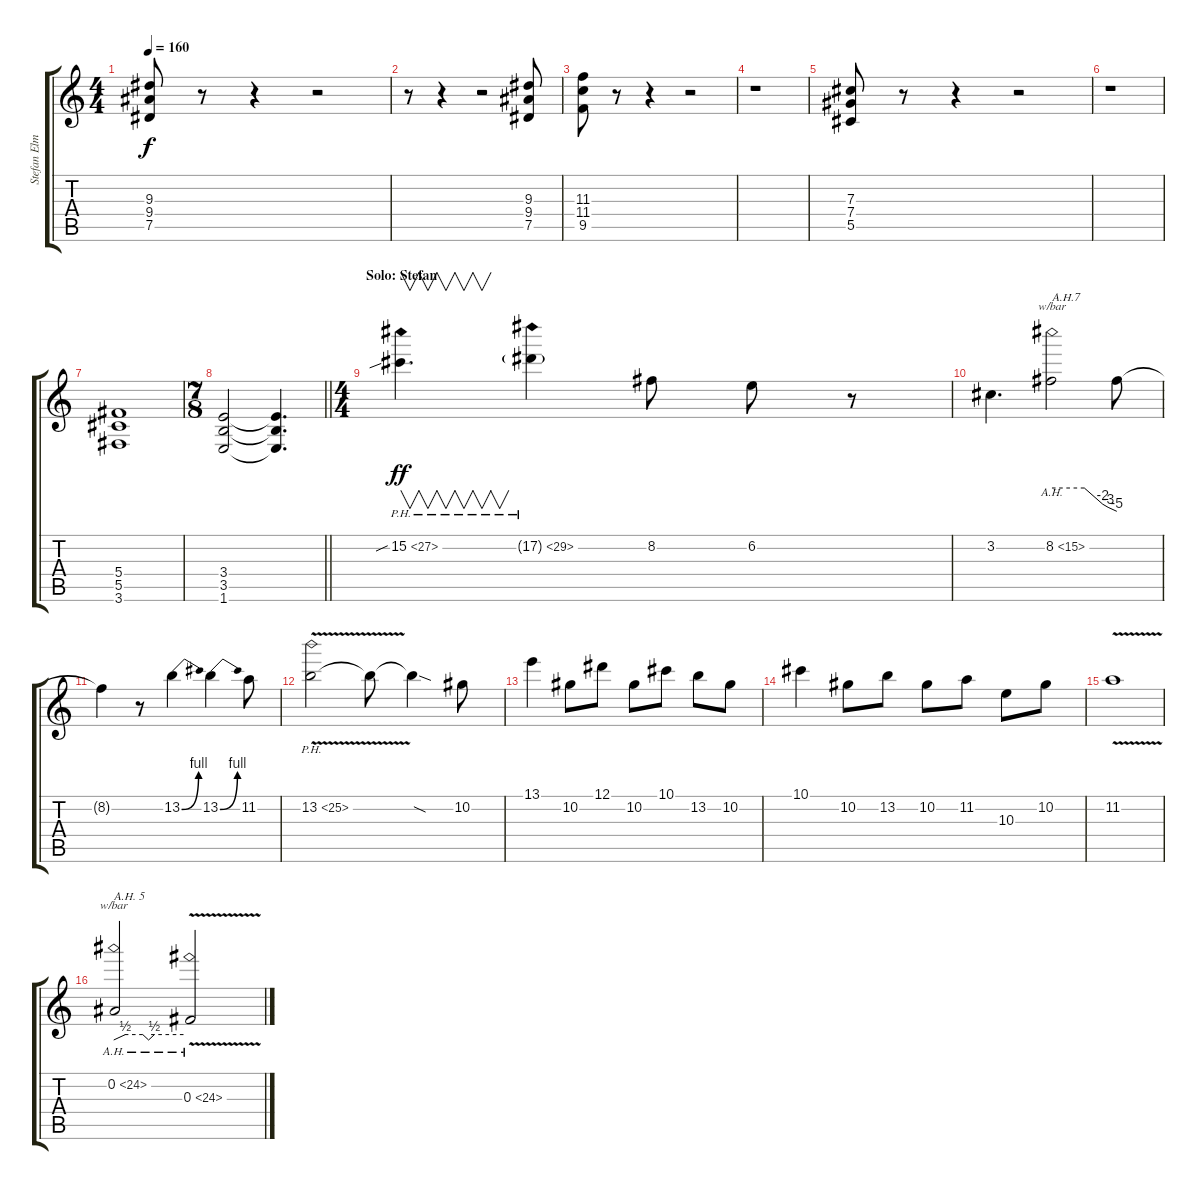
\track ("Stefan Elmgren" "Stefan Elm") {instrument distortionguitar}
\staff {score tabs}
\tuning (Eb4 Bb3 Gb3 Db3 Ab2 Eb2) {hide}
\ts (4 4)
\tempo 160
\clef g2
\ks c
(9.3 9.4 7.5).8{dy f} r.8 r.4 r.2 |
r.8 r.4 r.2 (9.3 9.4 7.5).8 |
(11.3 11.4 9.5).8 r.8 r.4 r.2 |
r.1 |
(7.3 7.4 5.5).8 r.8 r.4 r.2 |
r.1 |
(5.4 5.5 3.6).1 |
\ts (7 8)
\barLineRight lightlight
(3.4 3.5 1.6).2 (3.4{t} 3.5{t} 1.6{t}).4{d} |
\ts (4 4)
\section ("" "Solo: Stefan")
15.2{ph 12 sib}.4{v d dy ff volume 16} 17.2{ph 12 g}.4 8.2.8 6.2.8 r.8 |
3.2.4{d} 8.2{ah 7}.2{tbe (custom default 0 0 30 0 47 -8 52 -12 60 -20) txt "A.H.7"} 8.2{t}.8 |
8.2{t}.4 r.8 13.2{be (bend 0 0 60 4)}.4 13.2{be (bend 0 0 60 4)}.4 11.2.8 |
13.2{ph 12 v}.2 13.2{t}.8 13.2{sod t}.4 10.2.8 |
13.1.4 10.2.8 12.1.8 10.2.8 10.1.8 13.2.8 10.2.8 |
10.1.4 10.2.8 13.2.8 10.2.8 11.2.8 10.3.8 10.2.8 |
11.2{v}.1 |
0.2{ah 24}.2{tbe (custom default 0 0 10 2 25 2 30 0 35 2 60 2) txt "A.H. 5"} 0.3{ah 24 v}.2
